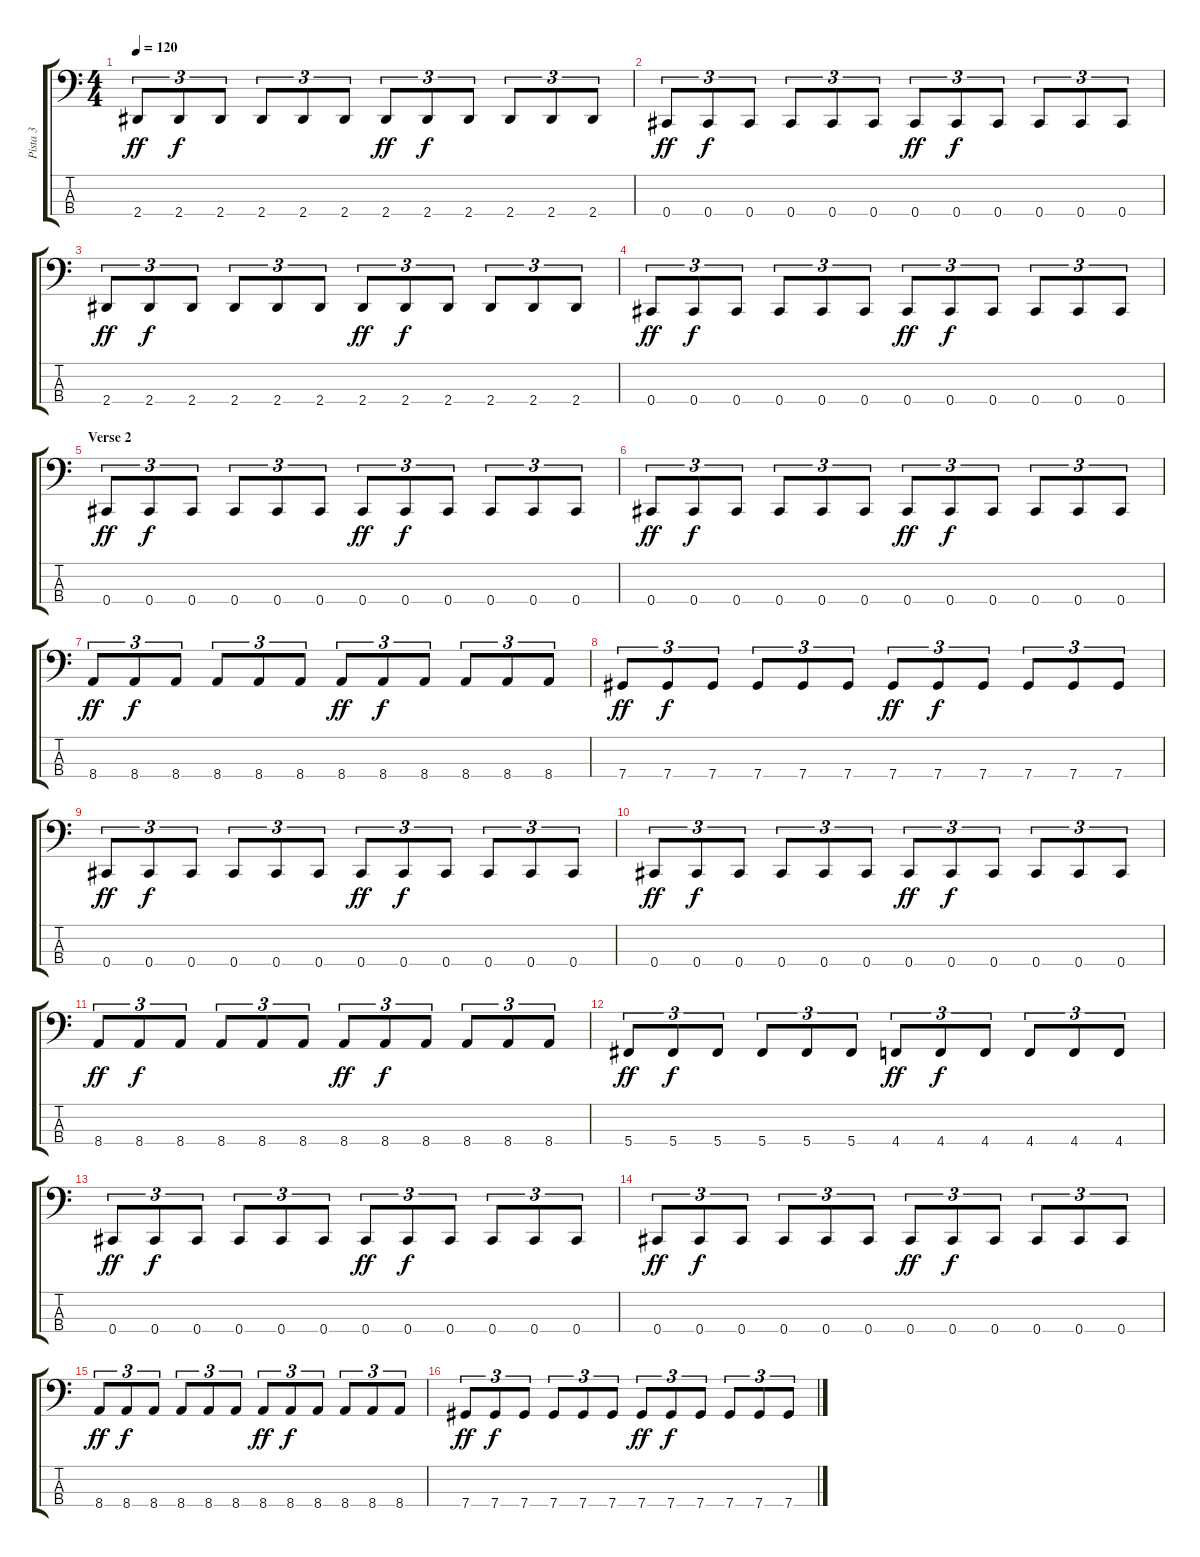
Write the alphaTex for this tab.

\track ("Pista 3" "Pista 3") {instrument electricbasspick}
\staff {score tabs}
\tuning (Gb2 Db2 Ab1 Db1) {hide}
\ts (4 4)
\tempo 120
\clef f4
\ks c
2.4.8{tu (3 2) dy ff} 2.4.8{tu (3 2) dy f} 2.4.8{tu (3 2)} 2.4.8{tu (3 2)} 2.4.8{tu (3 2)} 2.4.8{tu (3 2)} 2.4.8{tu (3 2) dy ff} 2.4.8{tu (3 2) dy f} 2.4.8{tu (3 2)} 2.4.8{tu (3 2)} 2.4.8{tu (3 2)} 2.4.8{tu (3 2)} |
0.4.8{tu (3 2) dy ff} 0.4.8{tu (3 2) dy f} 0.4.8{tu (3 2)} 0.4.8{tu (3 2)} 0.4.8{tu (3 2)} 0.4.8{tu (3 2)} 0.4.8{tu (3 2) dy ff} 0.4.8{tu (3 2) dy f} 0.4.8{tu (3 2)} 0.4.8{tu (3 2)} 0.4.8{tu (3 2)} 0.4.8{tu (3 2)} |
2.4.8{tu (3 2) dy ff} 2.4.8{tu (3 2) dy f} 2.4.8{tu (3 2)} 2.4.8{tu (3 2)} 2.4.8{tu (3 2)} 2.4.8{tu (3 2)} 2.4.8{tu (3 2) dy ff} 2.4.8{tu (3 2) dy f} 2.4.8{tu (3 2)} 2.4.8{tu (3 2)} 2.4.8{tu (3 2)} 2.4.8{tu (3 2)} |
0.4.8{tu (3 2) dy ff} 0.4.8{tu (3 2) dy f} 0.4.8{tu (3 2)} 0.4.8{tu (3 2)} 0.4.8{tu (3 2)} 0.4.8{tu (3 2)} 0.4.8{tu (3 2) dy ff} 0.4.8{tu (3 2) dy f} 0.4.8{tu (3 2)} 0.4.8{tu (3 2)} 0.4.8{tu (3 2)} 0.4.8{tu (3 2)} |
\section ("" "Verse 2")
0.4.8{tu (3 2) dy ff} 0.4.8{tu (3 2) dy f} 0.4.8{tu (3 2)} 0.4.8{tu (3 2)} 0.4.8{tu (3 2)} 0.4.8{tu (3 2)} 0.4.8{tu (3 2) dy ff} 0.4.8{tu (3 2) dy f} 0.4.8{tu (3 2)} 0.4.8{tu (3 2)} 0.4.8{tu (3 2)} 0.4.8{tu (3 2)} |
0.4.8{tu (3 2) dy ff} 0.4.8{tu (3 2) dy f} 0.4.8{tu (3 2)} 0.4.8{tu (3 2)} 0.4.8{tu (3 2)} 0.4.8{tu (3 2)} 0.4.8{tu (3 2) dy ff} 0.4.8{tu (3 2) dy f} 0.4.8{tu (3 2)} 0.4.8{tu (3 2)} 0.4.8{tu (3 2)} 0.4.8{tu (3 2)} |
8.4.8{tu (3 2) dy ff} 8.4.8{tu (3 2) dy f} 8.4.8{tu (3 2)} 8.4.8{tu (3 2)} 8.4.8{tu (3 2)} 8.4.8{tu (3 2)} 8.4.8{tu (3 2) dy ff} 8.4.8{tu (3 2) dy f} 8.4.8{tu (3 2)} 8.4.8{tu (3 2)} 8.4.8{tu (3 2)} 8.4.8{tu (3 2)} |
7.4.8{tu (3 2) dy ff} 7.4.8{tu (3 2) dy f} 7.4.8{tu (3 2)} 7.4.8{tu (3 2)} 7.4.8{tu (3 2)} 7.4.8{tu (3 2)} 7.4.8{tu (3 2) dy ff} 7.4.8{tu (3 2) dy f} 7.4.8{tu (3 2)} 7.4.8{tu (3 2)} 7.4.8{tu (3 2)} 7.4.8{tu (3 2)} |
0.4.8{tu (3 2) dy ff} 0.4.8{tu (3 2) dy f} 0.4.8{tu (3 2)} 0.4.8{tu (3 2)} 0.4.8{tu (3 2)} 0.4.8{tu (3 2)} 0.4.8{tu (3 2) dy ff} 0.4.8{tu (3 2) dy f} 0.4.8{tu (3 2)} 0.4.8{tu (3 2)} 0.4.8{tu (3 2)} 0.4.8{tu (3 2)} |
0.4.8{tu (3 2) dy ff} 0.4.8{tu (3 2) dy f} 0.4.8{tu (3 2)} 0.4.8{tu (3 2)} 0.4.8{tu (3 2)} 0.4.8{tu (3 2)} 0.4.8{tu (3 2) dy ff} 0.4.8{tu (3 2) dy f} 0.4.8{tu (3 2)} 0.4.8{tu (3 2)} 0.4.8{tu (3 2)} 0.4.8{tu (3 2)} |
8.4.8{tu (3 2) dy ff} 8.4.8{tu (3 2) dy f} 8.4.8{tu (3 2)} 8.4.8{tu (3 2)} 8.4.8{tu (3 2)} 8.4.8{tu (3 2)} 8.4.8{tu (3 2) dy ff} 8.4.8{tu (3 2) dy f} 8.4.8{tu (3 2)} 8.4.8{tu (3 2)} 8.4.8{tu (3 2)} 8.4.8{tu (3 2)} |
5.4.8{tu (3 2) dy ff} 5.4.8{tu (3 2) dy f} 5.4.8{tu (3 2)} 5.4.8{tu (3 2)} 5.4.8{tu (3 2)} 5.4.8{tu (3 2)} 4.4.8{tu (3 2) dy ff} 4.4.8{tu (3 2) dy f} 4.4.8{tu (3 2)} 4.4.8{tu (3 2)} 4.4.8{tu (3 2)} 4.4.8{tu (3 2)} |
0.4.8{tu (3 2) dy ff} 0.4.8{tu (3 2) dy f} 0.4.8{tu (3 2)} 0.4.8{tu (3 2)} 0.4.8{tu (3 2)} 0.4.8{tu (3 2)} 0.4.8{tu (3 2) dy ff} 0.4.8{tu (3 2) dy f} 0.4.8{tu (3 2)} 0.4.8{tu (3 2)} 0.4.8{tu (3 2)} 0.4.8{tu (3 2)} |
0.4.8{tu (3 2) dy ff} 0.4.8{tu (3 2) dy f} 0.4.8{tu (3 2)} 0.4.8{tu (3 2)} 0.4.8{tu (3 2)} 0.4.8{tu (3 2)} 0.4.8{tu (3 2) dy ff} 0.4.8{tu (3 2) dy f} 0.4.8{tu (3 2)} 0.4.8{tu (3 2)} 0.4.8{tu (3 2)} 0.4.8{tu (3 2)} |
8.4.8{tu (3 2) dy ff} 8.4.8{tu (3 2) dy f} 8.4.8{tu (3 2)} 8.4.8{tu (3 2)} 8.4.8{tu (3 2)} 8.4.8{tu (3 2)} 8.4.8{tu (3 2) dy ff} 8.4.8{tu (3 2) dy f} 8.4.8{tu (3 2)} 8.4.8{tu (3 2)} 8.4.8{tu (3 2)} 8.4.8{tu (3 2)} |
7.4.8{tu (3 2) dy ff} 7.4.8{tu (3 2) dy f} 7.4.8{tu (3 2)} 7.4.8{tu (3 2)} 7.4.8{tu (3 2)} 7.4.8{tu (3 2)} 7.4.8{tu (3 2) dy ff} 7.4.8{tu (3 2) dy f} 7.4.8{tu (3 2)} 7.4.8{tu (3 2)} 7.4.8{tu (3 2)} 7.4.8{tu (3 2)}
